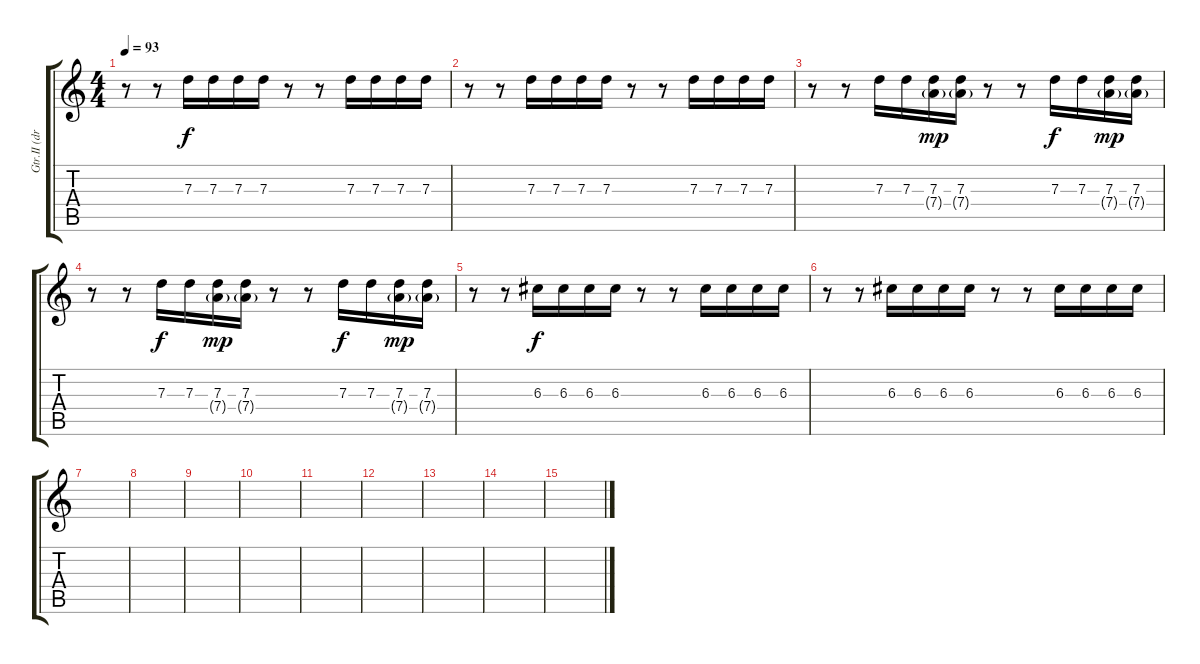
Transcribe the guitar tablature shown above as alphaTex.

\track ("Gtr.II (droit)" "Gtr.II (dr") {instrument electricguitarjazz}
\staff {score tabs}
\tuning (E4 B3 G3 D3 A2 E2) {hide}
\ts (4 4)
\tempo 93
\clef g2
\ks c
r.8{dy f volume 11 instrument overdrivenguitar} r.8 7.3.16 7.3.16 7.3.16 7.3.16 r.8 r.8 7.3.16 7.3.16 7.3.16 7.3.16 |
r.8{volume 11 instrument overdrivenguitar} r.8 7.3.16 7.3.16 7.3.16 7.3.16 r.8 r.8 7.3.16 7.3.16 7.3.16 7.3.16 |
r.8{volume 11 instrument overdrivenguitar} r.8 7.3.16 7.3.16 (7.3 7.4{g}).16{dy mp} (7.3 7.4{g}).16 r.8 r.8 7.3.16{dy f} 7.3.16 (7.3 7.4{g}).16{dy mp} (7.3 7.4{g}).16 |
r.8{volume 11 instrument overdrivenguitar} r.8 7.3.16{dy f} 7.3.16 (7.3 7.4{g}).16{dy mp} (7.3 7.4{g}).16 r.8 r.8 7.3.16{dy f} 7.3.16 (7.3 7.4{g}).16{dy mp} (7.3 7.4{g}).16 |
r.8{volume 11 instrument overdrivenguitar} r.8 6.3.16{dy f} 6.3.16 6.3.16 6.3.16 r.8 r.8 6.3.16 6.3.16 6.3.16 6.3.16 |
r.8{volume 11 instrument overdrivenguitar} r.8 6.3.16 6.3.16 6.3.16 6.3.16 r.8 r.8 6.3.16 6.3.16 6.3.16 6.3.16 |
\section ("" "")
|
|
|
|
|
|
|
|
\section ("" "")
